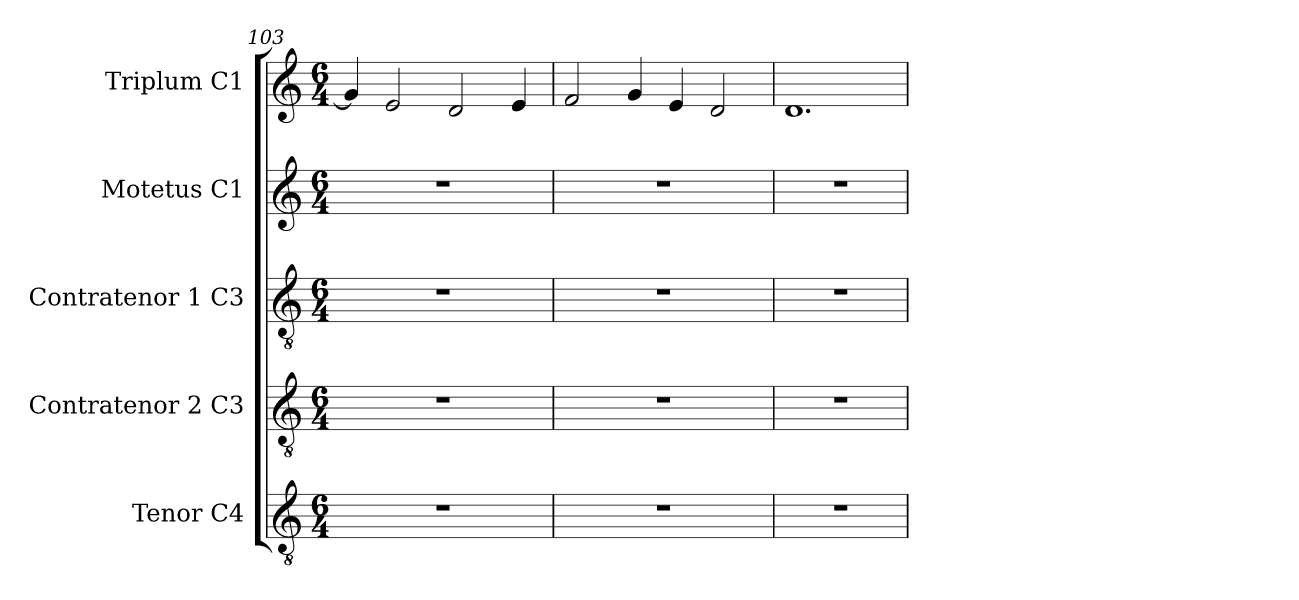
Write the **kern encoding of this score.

**kern	**kern	**kern	**kern	**kern	**text
*part5	*part4	*part3	*part2	*part1	*part1
*staff5	*staff4	*staff3	*staff2	*staff1	*staff1
*I"Tenor  C4	*I"Contratenor 2  C3	*I"Contratenor 1  C3	*I"Motetus  C1	*I"Triplum  C1	*
*I'T	*I'Ct2	*I'Ct1	*I'Mot	*I'Tr	*
*clefGv2	*clefGv2	*clefGv2	*clefG2	*clefG2	*
*k[]	*k[]	*k[]	*k[]	*k[]	*
*C:	*C:	*C:	*C:	*C:	*
*M6/4	*M6/4	*M6/4	*M6/4	*M6/4	*
=103	=103	=103	=103	=103	=103
!	!	!	!	!	!LO:LY:b:cj
1.r	1.r	1.r	1.r	4g/]	--
!	!	!	!	!	!LO:LY:b:cj
.	.	.	.	2e/	--
!	!	!	!	!	!LO:LY:b:cj
.	.	.	.	2d/	--
!	!	!	!	!	!LO:LY:b:cj
.	.	.	.	4e/	--
=104	=104	=104	=104	=104	=104
!	!	!	!	!	!LO:LY:b:cj
1.r	1.r	1.r	1.r	2f/	--
!	!	!	!	!	!LO:LY:b:cj
.	.	.	.	4g/	--
!	!	!	!	!	!LO:LY:b:cj
.	.	.	.	4e/	--
!	!	!	!	!	!LO:LY:b:cj
.	.	.	.	2d/	--
=105	=105	=105	=105	=105	=105
!	!	!	!	!	!LO:LY:b:cj
1.r	1.r	1.r	1.r	1.d	--
=	=	=	=	=	=
*-	*-	*-	*-	*-	*-
